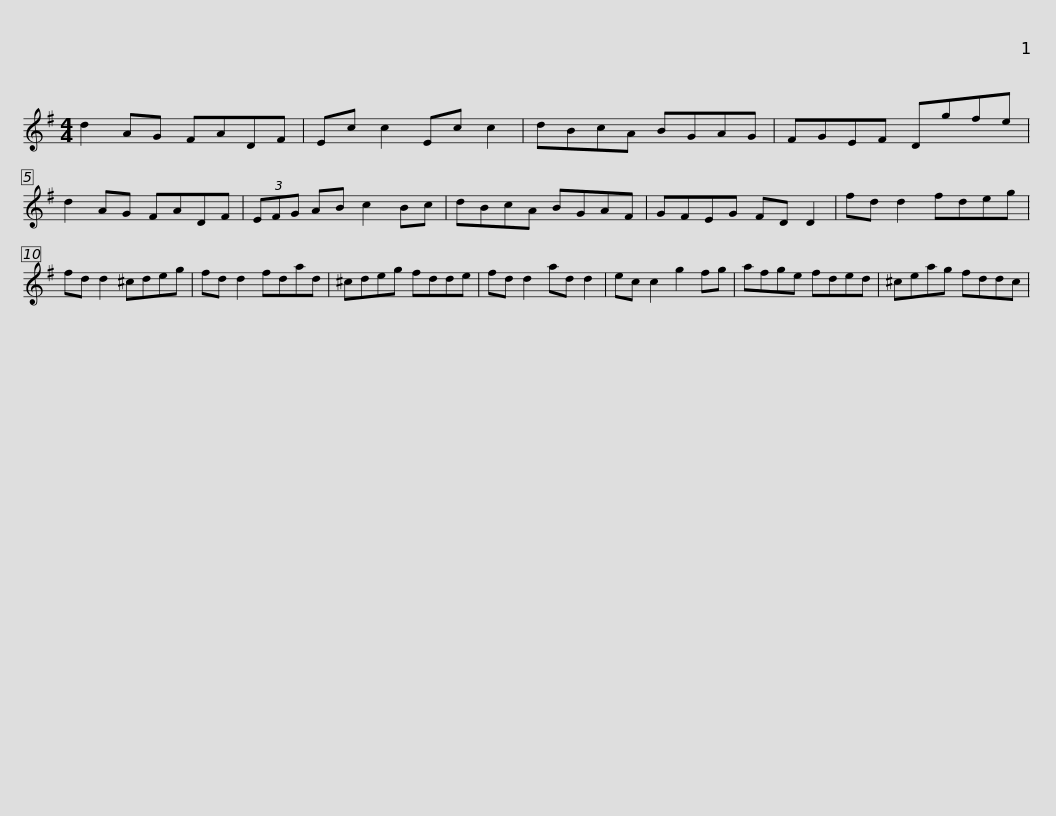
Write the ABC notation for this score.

X:1
L:1/8
M:4/4
I:linebreak $
K:G
V:1 treble
V:1
 d2 AG FADF | Ec c2 Ec c2 | dBcA BGAG | FGEF Dgfe | d2 AG FADF | %5
 (3EFG AB c2 Bc |$ dBcA BGAF | GFEG FD D2 | fd d2 fdeg | fd d2 ^cdeg | %10
 fd d2 fdad | ^cdeg fdde |$ fd d2 ad d2 | ec c2 g2 fg | afge fded | %15
 ^ceag fddc | %16
